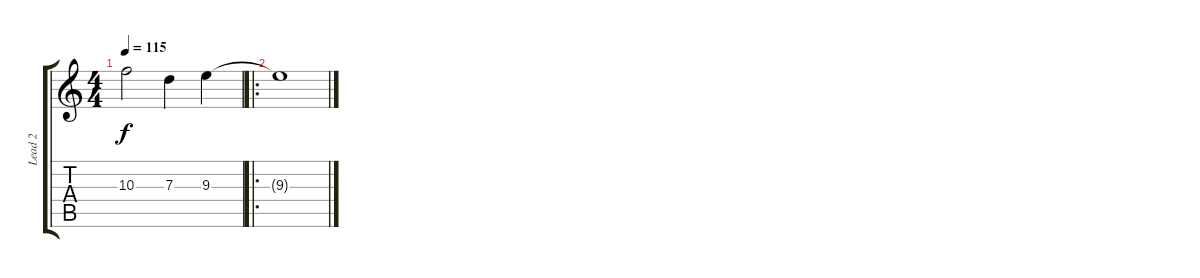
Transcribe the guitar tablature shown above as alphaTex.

\track ("Lead 2" "Lead 2") {instrument overdrivenguitar}
\staff {score tabs}
\tuning (E4 B3 G3 D3 A2 E2) {hide}
\ts (4 4)
\tempo 115
\clef g2
\ks c
10.3.2{dy f} 7.3.4 9.3.4 |
\ro
9.3{t}.1
